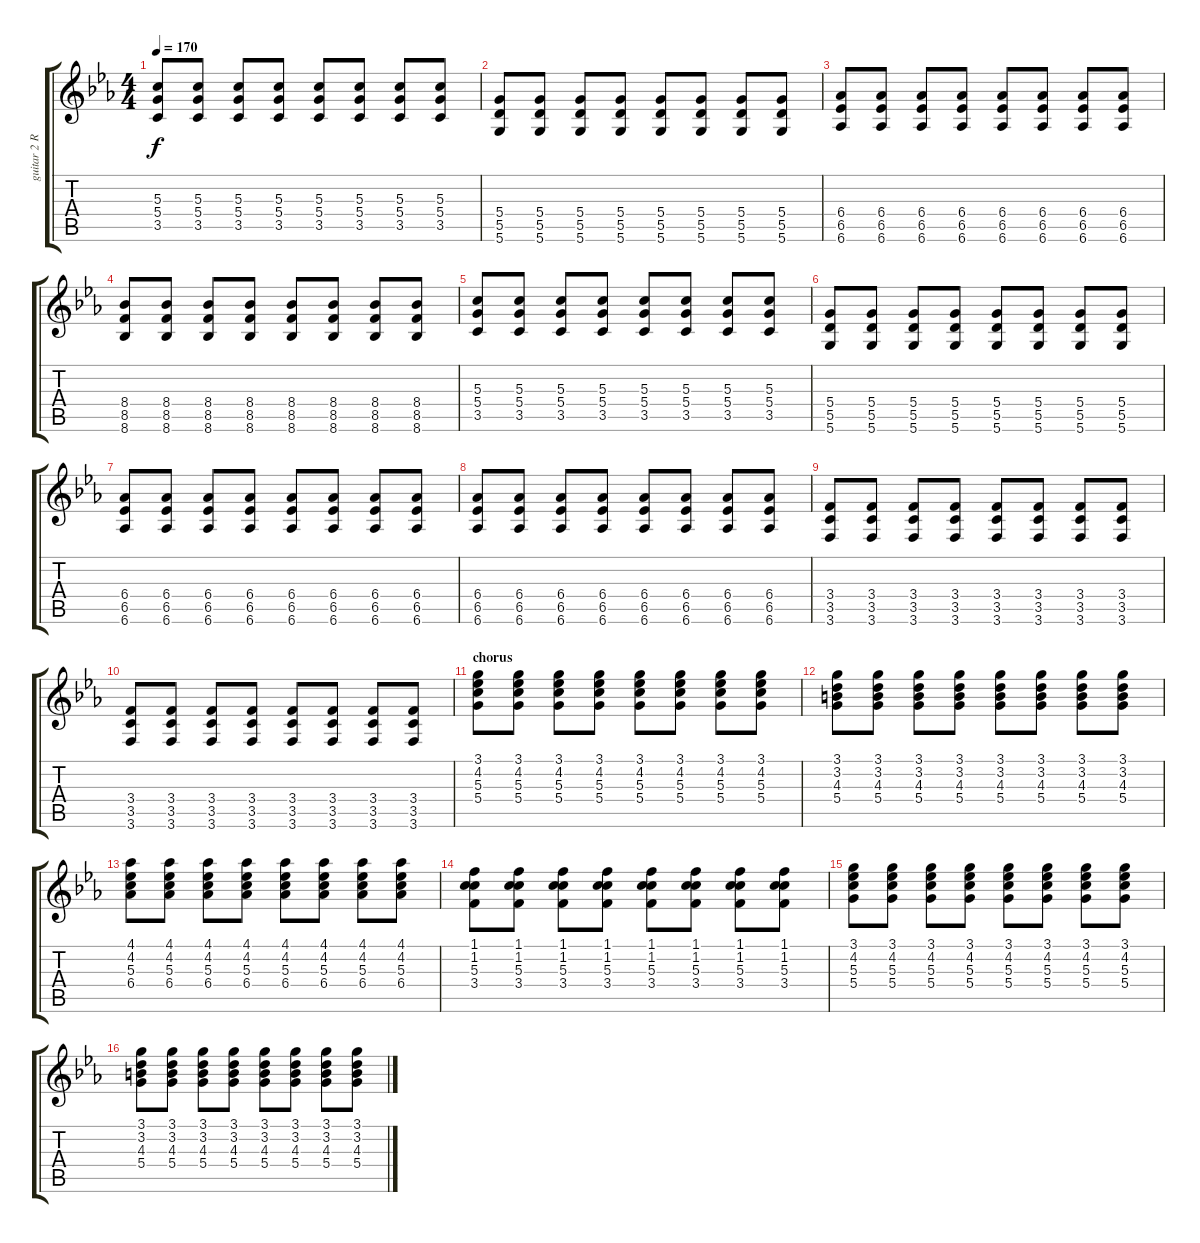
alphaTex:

\track ("guitar 2 R" "guitar 2 R") {instrument distortionguitar}
\staff {score tabs}
\tuning (E4 B3 G3 D3 A2 D2) {hide}
\ts (4 4)
\tempo 170
\clef g2
\ks cminor
(5.3 5.4 3.5).8{dy f} (5.3 5.4 3.5).8 (5.3 5.4 3.5).8 (5.3 5.4 3.5).8 (5.3 5.4 3.5).8 (5.3 5.4 3.5).8 (5.3 5.4 3.5).8 (5.3 5.4 3.5).8 |
(5.4 5.5 5.6).8 (5.4 5.5 5.6).8 (5.4 5.5 5.6).8 (5.4 5.5 5.6).8 (5.4 5.5 5.6).8 (5.4 5.5 5.6).8 (5.4 5.5 5.6).8 (5.4 5.5 5.6).8 |
(6.4 6.5 6.6).8 (6.4 6.5 6.6).8 (6.4 6.5 6.6).8 (6.4 6.5 6.6).8 (6.4 6.5 6.6).8 (6.4 6.5 6.6).8 (6.4 6.5 6.6).8 (6.4 6.5 6.6).8 |
(8.4 8.5 8.6).8 (8.4 8.5 8.6).8 (8.4 8.5 8.6).8 (8.4 8.5 8.6).8 (8.4 8.5 8.6).8 (8.4 8.5 8.6).8 (8.4 8.5 8.6).8 (8.4 8.5 8.6).8 |
(5.3 5.4 3.5).8 (5.3 5.4 3.5).8 (5.3 5.4 3.5).8 (5.3 5.4 3.5).8 (5.3 5.4 3.5).8 (5.3 5.4 3.5).8 (5.3 5.4 3.5).8 (5.3 5.4 3.5).8 |
(5.4 5.5 5.6).8 (5.4 5.5 5.6).8 (5.4 5.5 5.6).8 (5.4 5.5 5.6).8 (5.4 5.5 5.6).8 (5.4 5.5 5.6).8 (5.4 5.5 5.6).8 (5.4 5.5 5.6).8 |
(6.4 6.5 6.6).8 (6.4 6.5 6.6).8 (6.4 6.5 6.6).8 (6.4 6.5 6.6).8 (6.4 6.5 6.6).8 (6.4 6.5 6.6).8 (6.4 6.5 6.6).8 (6.4 6.5 6.6).8 |
(6.4 6.5 6.6).8 (6.4 6.5 6.6).8 (6.4 6.5 6.6).8 (6.4 6.5 6.6).8 (6.4 6.5 6.6).8 (6.4 6.5 6.6).8 (6.4 6.5 6.6).8 (6.4 6.5 6.6).8 |
(3.4 3.5 3.6).8 (3.4 3.5 3.6).8 (3.4 3.5 3.6).8 (3.4 3.5 3.6).8 (3.4 3.5 3.6).8 (3.4 3.5 3.6).8 (3.4 3.5 3.6).8 (3.4 3.5 3.6).8 |
(3.4 3.5 3.6).8 (3.4 3.5 3.6).8 (3.4 3.5 3.6).8 (3.4 3.5 3.6).8 (3.4 3.5 3.6).8 (3.4 3.5 3.6).8 (3.4 3.5 3.6).8 (3.4 3.5 3.6).8 |
\section ("" "chorus")
(3.1 4.2 5.3 5.4).8 (3.1 4.2 5.3 5.4).8 (3.1 4.2 5.3 5.4).8 (3.1 4.2 5.3 5.4).8 (3.1 4.2 5.3 5.4).8 (3.1 4.2 5.3 5.4).8 (3.1 4.2 5.3 5.4).8 (3.1 4.2 5.3 5.4).8 |
(3.1 3.2 4.3 5.4).8 (3.1 3.2 4.3 5.4).8 (3.1 3.2 4.3 5.4).8 (3.1 3.2 4.3 5.4).8 (3.1 3.2 4.3 5.4).8 (3.1 3.2 4.3 5.4).8 (3.1 3.2 4.3 5.4).8 (3.1 3.2 4.3 5.4).8 |
(4.1 4.2 5.3 6.4).8 (4.1 4.2 5.3 6.4).8 (4.1 4.2 5.3 6.4).8 (4.1 4.2 5.3 6.4).8 (4.1 4.2 5.3 6.4).8 (4.1 4.2 5.3 6.4).8 (4.1 4.2 5.3 6.4).8 (4.1 4.2 5.3 6.4).8 |
(1.1 1.2 5.3 3.4).8 (1.1 1.2 5.3 3.4).8 (1.1 1.2 5.3 3.4).8 (1.1 1.2 5.3 3.4).8 (1.1 1.2 5.3 3.4).8 (1.1 1.2 5.3 3.4).8 (1.1 1.2 5.3 3.4).8 (1.1 1.2 5.3 3.4).8 |
(3.1 4.2 5.3 5.4).8 (3.1 4.2 5.3 5.4).8 (3.1 4.2 5.3 5.4).8 (3.1 4.2 5.3 5.4).8 (3.1 4.2 5.3 5.4).8 (3.1 4.2 5.3 5.4).8 (3.1 4.2 5.3 5.4).8 (3.1 4.2 5.3 5.4).8 |
(3.1 3.2 4.3 5.4).8 (3.1 3.2 4.3 5.4).8 (3.1 3.2 4.3 5.4).8 (3.1 3.2 4.3 5.4).8 (3.1 3.2 4.3 5.4).8 (3.1 3.2 4.3 5.4).8 (3.1 3.2 4.3 5.4).8 (3.1 3.2 4.3 5.4).8
